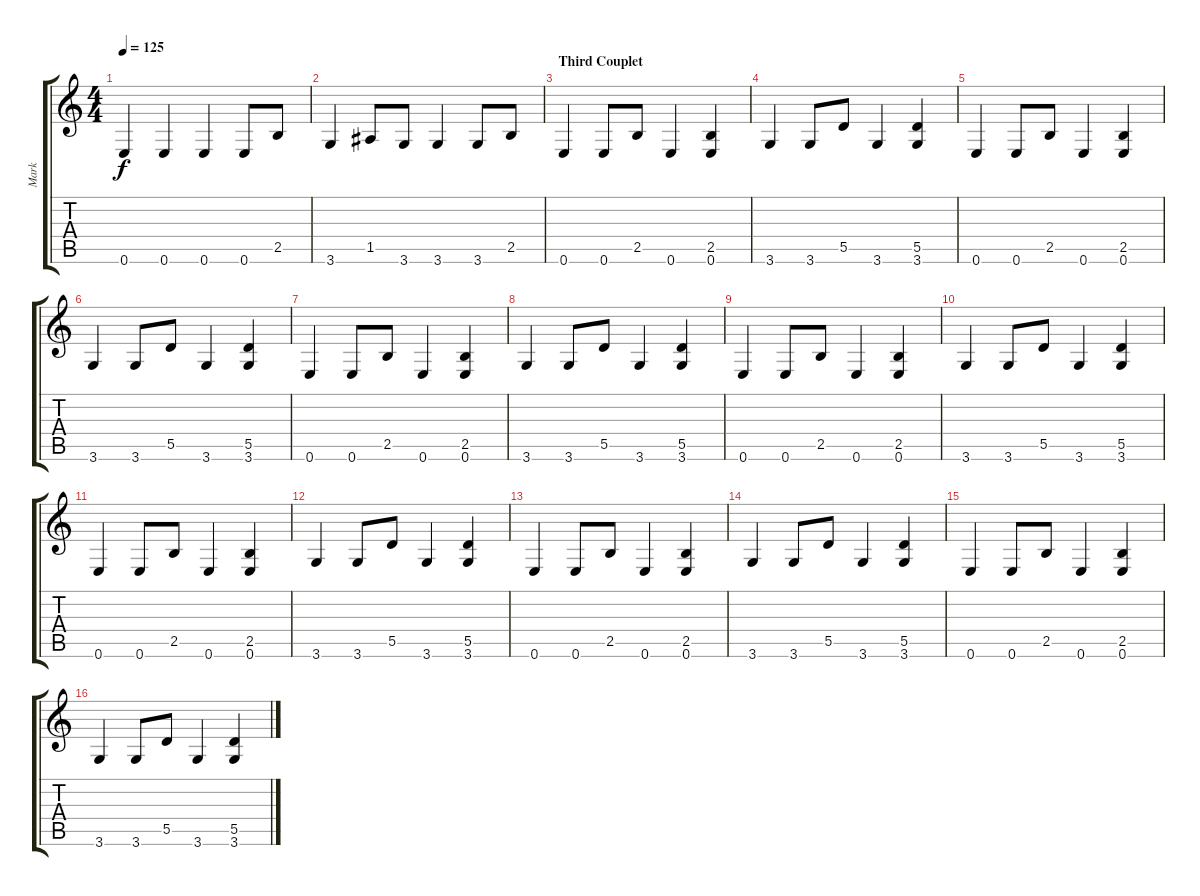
\track ("Mark" "Mark") {instrument acousticguitarnylon}
\staff {score tabs}
\tuning (E4 B3 G3 D3 A2 E2) {hide}
\ts (4 4)
\tempo 125
\clef g2
\ks c
0.6.4{dy f} 0.6.4 0.6.4 0.6.8 2.5.8 |
3.6.4 1.5.8 3.6.8 3.6.4 3.6.8 2.5.8 |
\section ("" "Third Couplet")
0.6.4 0.6.8 2.5.8 0.6.4 (2.5 0.6).4 |
3.6.4 3.6.8 5.5.8 3.6.4 (5.5 3.6).4 |
0.6.4 0.6.8 2.5.8 0.6.4 (2.5 0.6).4 |
3.6.4 3.6.8 5.5.8 3.6.4 (5.5 3.6).4 |
0.6.4 0.6.8 2.5.8 0.6.4 (2.5 0.6).4 |
3.6.4 3.6.8 5.5.8 3.6.4 (5.5 3.6).4 |
0.6.4 0.6.8 2.5.8 0.6.4 (2.5 0.6).4 |
3.6.4 3.6.8 5.5.8 3.6.4 (5.5 3.6).4 |
0.6.4 0.6.8 2.5.8 0.6.4 (2.5 0.6).4 |
3.6.4 3.6.8 5.5.8 3.6.4 (5.5 3.6).4 |
0.6.4 0.6.8 2.5.8 0.6.4 (2.5 0.6).4 |
3.6.4 3.6.8 5.5.8 3.6.4 (5.5 3.6).4 |
0.6.4 0.6.8 2.5.8 0.6.4 (2.5 0.6).4 |
3.6.4 3.6.8 5.5.8 3.6.4 (5.5 3.6).4
